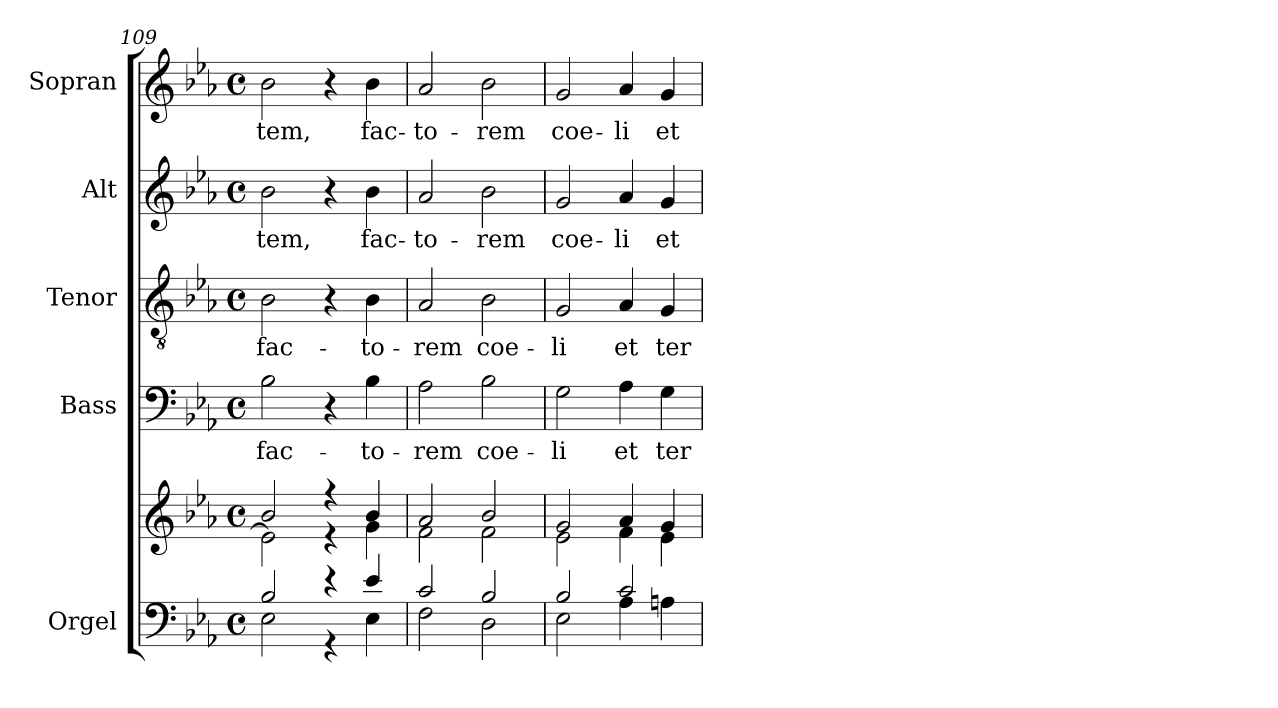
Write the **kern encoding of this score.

**kern	**kern	**kern	**text	**kern	**text	**kern	**text	**kern	**text
*part5	*part5	*part4	*part4	*part3	*part3	*part2	*part2	*part1	*part1
*staff6	*staff5	*staff4	*staff4	*staff3	*staff3	*staff2	*staff2	*staff1	*staff1
*I"Orgel	*	*I"Bass	*	*I"Tenor	*	*I"Alt	*	*I"Sopran	*
*I'Org.	*	*I'B.	*	*I'T.	*	*I'A.	*	*I'S.	*
*clefF4	*clefG2	*clefF4	*	*clefGv2	*	*clefG2	*	*clefG2	*
*k[b-e-a-]	*k[b-e-a-]	*k[b-e-a-]	*	*k[b-e-a-]	*	*k[b-e-a-]	*	*k[b-e-a-]	*
*E-:	*E-:	*E-:	*	*E-:	*	*E-:	*	*E-:	*
*M4/4	*M4/4	*M4/4	*	*M4/4	*	*M4/4	*	*M4/4	*
*met(c)	*met(c)	*met(c)	*	*met(c)	*	*met(c)	*	*met(c)	*
=109	=109	=109	=109	=109	=109	=109	=109	=109	=109
*^	*^	*	*	*	*	*	*	*	*
!	!	!	!	!	!LO:LY:b	!	!LO:LY:b	!	!LO:LY:b	!	!LO:LY:b
2B-/	2E-\	2b-/	2e-\]	2B-\	fac-	2B-\	fac-	2b-\	-tem,	2b-\	-tem,
4r	4r	4r	4r	4r	.	4r	.	4r	.	4r	.
!	!	!	!	!	!LO:LY:b	!	!LO:LY:b	!	!LO:LY:b	!	!LO:LY:b
4e-/	4E-\	4b-/	4g\	4B-\	-to-	4B-\	-to-	4b-\	fac-	4b-\	fac-
=110	=110	=110	=110	=110	=110	=110	=110	=110	=110	=110	=110
!	!	!	!	!	!LO:LY:b	!	!LO:LY:b	!	!LO:LY:b	!	!LO:LY:b
2c/	2F\	2a-/	2f\	2A-\	-rem	2A-/	-rem	2a-/	-to-	2a-/	-to-
!	!	!	!	!	!LO:LY:b	!	!LO:LY:b	!	!LO:LY:b	!	!LO:LY:b
2B-/	2D\	2b-/	2f\	2B-\	coe-	2B-\	coe-	2b-\	-rem	2b-\	-rem
!!LO:LB:g=z
=111	=111	=111	=111	=111	=111	=111	=111	=111	=111	=111	=111
!	!	!	!	!	!LO:LY:b	!	!LO:LY:b	!	!LO:LY:b	!	!LO:LY:b
2B-/	2E-\	2g/	2e-\	2G\	-li	2G/	-li	2g/	coe-	2g/	coe-
!	!	!	!	!	!LO:LY:b	!	!LO:LY:b	!	!LO:LY:b	!	!LO:LY:b
2c/	4A-\	4a-/	4f\	4A-\	et	4A-/	et	4a-/	-li	4a-/	-li
!	!	!	!	!	!LO:LY:b	!	!LO:LY:b	!	!LO:LY:b	!	!LO:LY:b
.	4An\	4g/	4e-\	4G\	ter-	4G/	ter-	4g/	et	4g/	et
*v	*v	*	*	*	*	*	*	*	*	*	*
*	*v	*v	*	*	*	*	*	*	*	*
=	=	=	=	=	=	=	=	=	=
*-	*-	*-	*-	*-	*-	*-	*-	*-	*-
